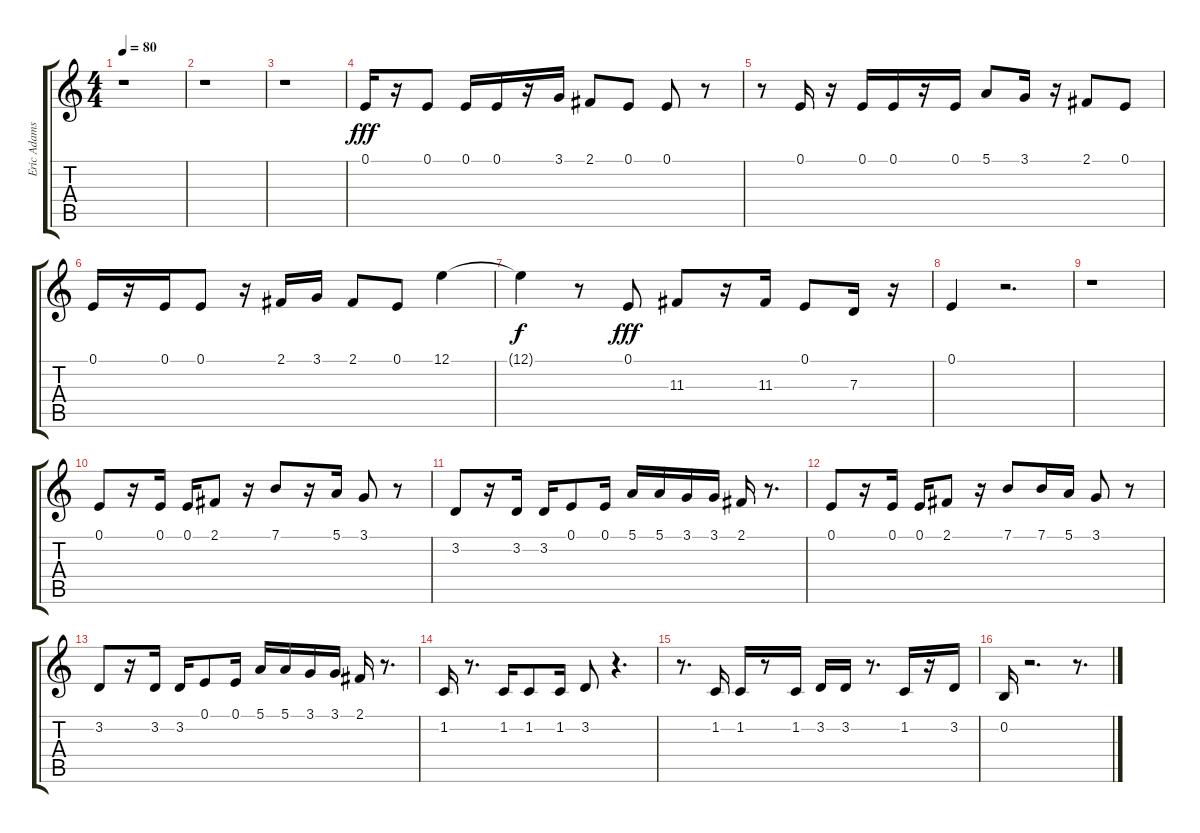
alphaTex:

\track ("Eric Adams" "Eric Adams") {instrument stringensemble1}
\staff {score tabs}
\tuning (E4 B3 G3 D3 A2 E2) {hide}
\ts (4 4)
\tempo 80
\clef g2
\ks c
r.1{dy f} |
r.1 |
r.1 |
0.1.16{dy fff} r.16 0.1.8 0.1.16 0.1.16 r.16 3.1.16 2.1.8 0.1.8 0.1.8 r.8 |
r.8 0.1.16 r.16 0.1.16 0.1.16 r.16 0.1.16 5.1.8 3.1.16 r.16 2.1.8 0.1.8 |
0.1.16 r.16 0.1.16 0.1.8 r.16 2.1.16 3.1.16 2.1.8 0.1.8 12.1.4 |
12.1{t}.4{dy f} r.8 0.1.8{dy fff} 11.3.8 r.16 11.3.16 0.1.8 7.3.16 r.16 |
0.1.4 r.2{d} |
r.1 |
0.1.8 r.16 0.1.16 0.1.16 2.1.8 r.16 7.1.8 r.16 5.1.16 3.1.8 r.8 |
3.2.8 r.16 3.2.16 3.2.16 0.1.8 0.1.16 5.1.16 5.1.16 3.1.16 3.1.16 2.1.16 r.8{d} |
0.1.8 r.16 0.1.16 0.1.16 2.1.8 r.16 7.1.8 7.1.16 5.1.16 3.1.8 r.8 |
3.2.8 r.16 3.2.16 3.2.16 0.1.8 0.1.16 5.1.16 5.1.16 3.1.16 3.1.16 2.1.16 r.8{d} |
1.2.16 r.8{d} 1.2.16 1.2.8 1.2.16 3.2.8 r.4{d} |
r.8{d} 1.2.16 1.2.16 r.8 1.2.16 3.2.16 3.2.16 r.8{d} 1.2.16 r.16 3.2.16 |
0.2.16 r.2{d} r.8{d}
